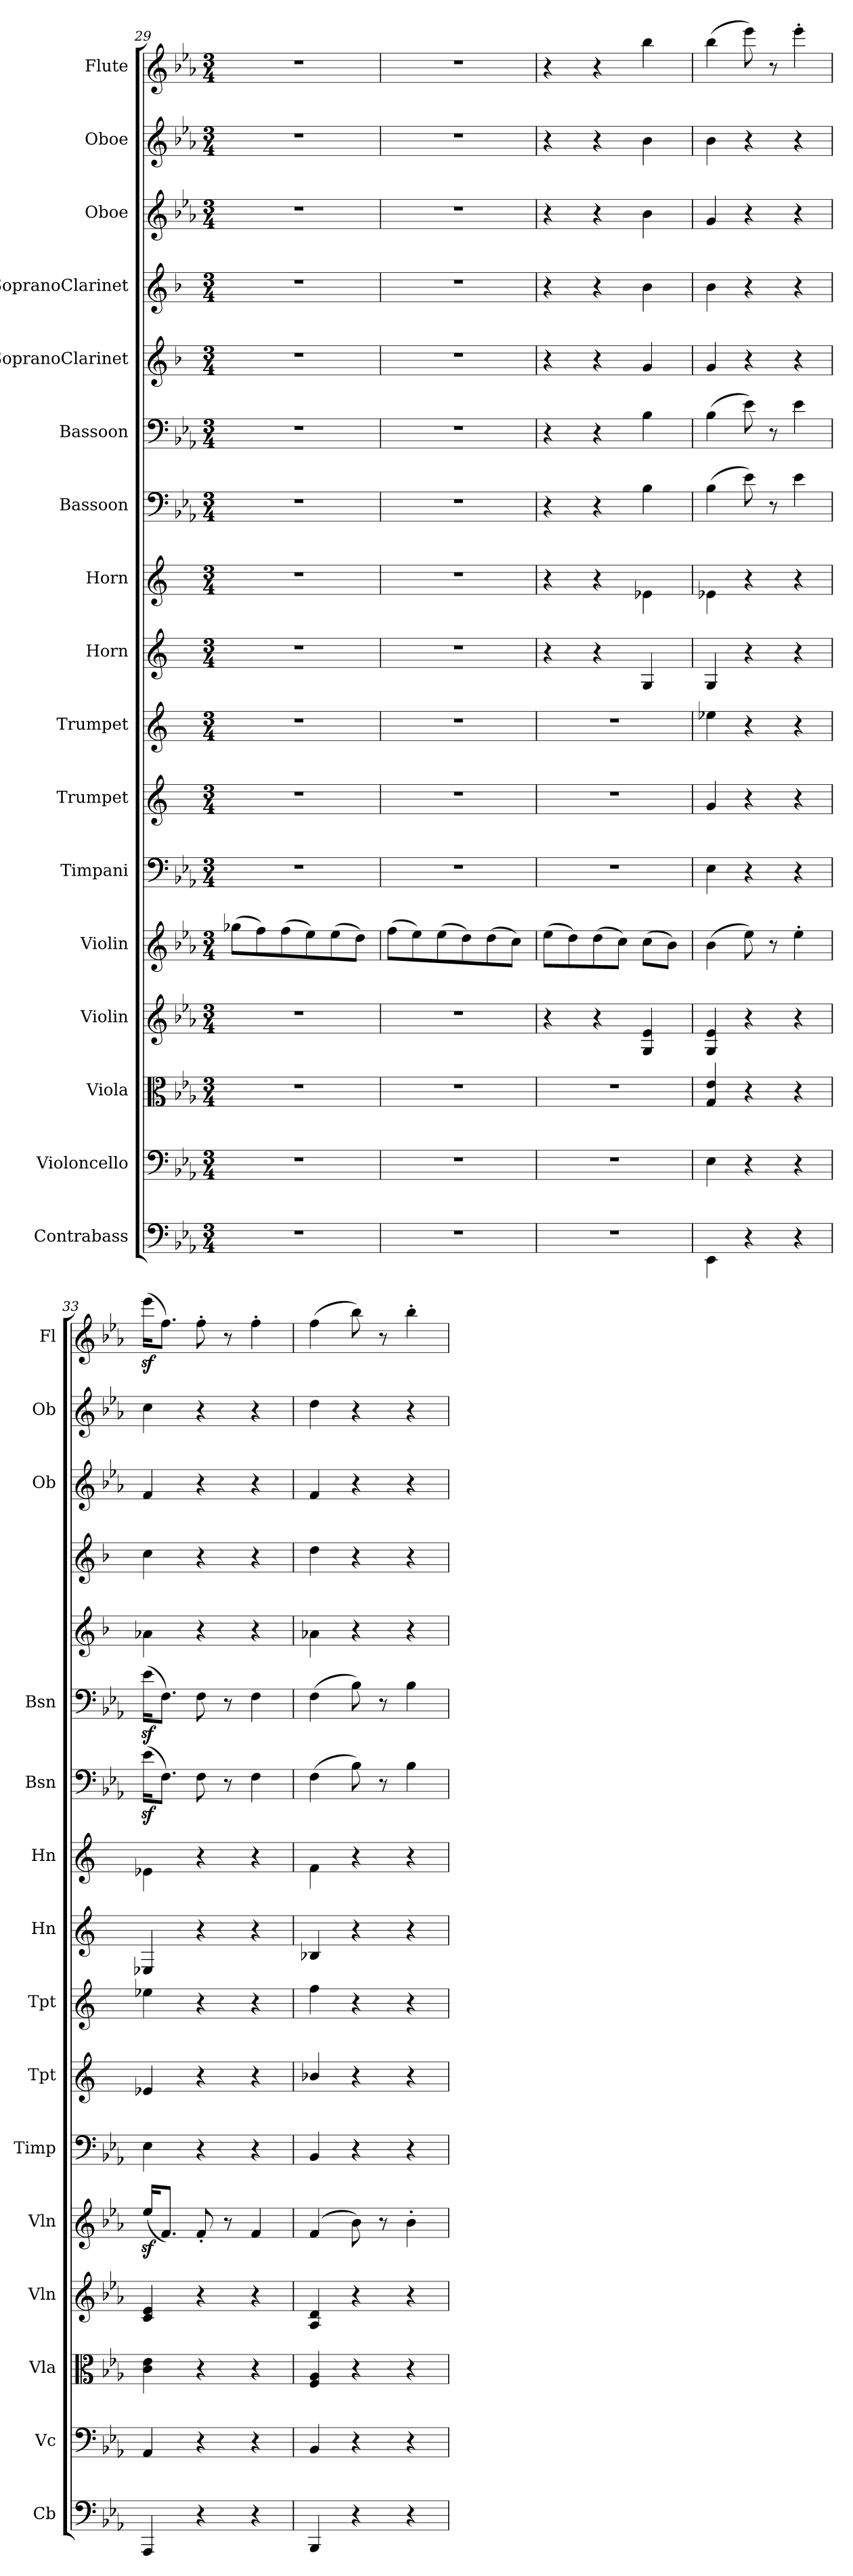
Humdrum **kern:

**kern	**kern	**kern	**kern	**kern	**kern	**kern	**kern	**kern	**kern	**kern	**kern	**kern	**kern	**kern	**kern	**kern
*part17	*part16	*part15	*part14	*part13	*part12	*part11	*part10	*part9	*part8	*part7	*part6	*part5	*part4	*part3	*part2	*part1
*staff17	*staff16	*staff15	*staff14	*staff13	*staff12	*staff11	*staff10	*staff9	*staff8	*staff7	*staff6	*staff5	*staff4	*staff3	*staff2	*staff1
*I"Contrabass	*I"Violoncello	*I"Viola	*I"Violin	*I"Violin	*I"Timpani	*I"Trumpet	*I"Trumpet	*I"Horn	*I"Horn	*I"Bassoon	*I"Bassoon	*I"SopranoClarinet	*I"SopranoClarinet	*I"Oboe	*I"Oboe	*I"Flute
*I'Cb	*I'Vc	*I'Vla	*I'Vln	*I'Vln	*I'Timp	*I'Tpt	*I'Tpt	*I'Hn	*I'Hn	*I'Bsn	*I'Bsn	*	*	*I'Ob	*I'Ob	*I'Fl
*clefF4	*clefF4	*clefC3	*clefG2	*clefG2	*clefF4	*clefG2	*clefG2	*clefG2	*clefG2	*clefF4	*clefF4	*clefG2	*clefG2	*clefG2	*clefG2	*clefG2
*k[b-e-a-]	*k[b-e-a-]	*k[b-e-a-]	*k[b-e-a-]	*k[b-e-a-]	*k[b-e-a-]	*k[]	*k[]	*k[]	*k[]	*k[b-e-a-]	*k[b-e-a-]	*k[b-]	*k[b-]	*k[b-e-a-]	*k[b-e-a-]	*k[b-e-a-]
*M3/4	*M3/4	*M3/4	*M3/4	*M3/4	*M3/4	*M3/4	*M3/4	*M3/4	*M3/4	*M3/4	*M3/4	*M3/4	*M3/4	*M3/4	*M3/4	*M3/4
=29	=29	=29	=29	=29	=29	=29	=29	=29	=29	=29	=29	=29	=29	=29	=29	=29
2.r	2.r	2.r	2.r	(8gg-X\L	2.r	2.r	2.r	2.r	2.r	2.r	2.r	2.r	2.r	2.r	2.r	2.r
.	.	.	.	8ff\)	.	.	.	.	.	.	.	.	.	.	.	.
.	.	.	.	(8ff\	.	.	.	.	.	.	.	.	.	.	.	.
.	.	.	.	8ee-\)	.	.	.	.	.	.	.	.	.	.	.	.
.	.	.	.	(8ee-\	.	.	.	.	.	.	.	.	.	.	.	.
.	.	.	.	8dd\J)	.	.	.	.	.	.	.	.	.	.	.	.
=30	=30	=30	=30	=30	=30	=30	=30	=30	=30	=30	=30	=30	=30	=30	=30	=30
2.r	2.r	2.r	2.r	(8ff\L	2.r	2.r	2.r	2.r	2.r	2.r	2.r	2.r	2.r	2.r	2.r	2.r
.	.	.	.	8ee-\)	.	.	.	.	.	.	.	.	.	.	.	.
.	.	.	.	(8ee-\	.	.	.	.	.	.	.	.	.	.	.	.
.	.	.	.	8dd\)	.	.	.	.	.	.	.	.	.	.	.	.
.	.	.	.	(8dd\	.	.	.	.	.	.	.	.	.	.	.	.
.	.	.	.	8cc\J)	.	.	.	.	.	.	.	.	.	.	.	.
=31	=31	=31	=31	=31	=31	=31	=31	=31	=31	=31	=31	=31	=31	=31	=31	=31
2.r	2.r	2.r	4r	(8ee-\L	2.r	2.r	2.r	4r	4r	4r	4r	4r	4r	4r	4r	4r
.	.	.	.	8dd\)	.	.	.	.	.	.	.	.	.	.	.	.
.	.	.	4r	(8dd\	.	.	.	4r	4r	4r	4r	4r	4r	4r	4r	4r
.	.	.	.	8cc\J)	.	.	.	.	.	.	.	.	.	.	.	.
.	.	.	4G/ 4e-/	(8cc\L	.	.	.	4G/	4e-X\	4B-\	4B-\	4g/	4b-\	4b-\	4b-\	4bb-\
.	.	.	.	8b-\J)	.	.	.	.	.	.	.	.	.	.	.	.
=32	=32	=32	=32	=32	=32	=32	=32	=32	=32	=32	=32	=32	=32	=32	=32	=32
4EE-\	4E-\	4G/ 4e-/	4G/ 4e-/	(4b-\	4E-\	4g/	4ee-X\	4G/	4e-X\	(4B-\	(4B-\	4g/	4b-\	4g/	4b-\	(4bb-\
4r	4r	4r	4r	8ee-\)	4r	4r	4r	4r	4r	8e-\)	8e-\)	4r	4r	4r	4r	8eee-\)
.	.	.	.	8r	.	.	.	.	.	8r	8r	.	.	.	.	8r
4r	4r	4r	4r	4ee-'\	4r	4r	4r	4r	4r	4e-\	4e-\	4r	4r	4r	4r	4eee-'\
=33	=33	=33	=33	=33	=33	=33	=33	=33	=33	=33	=33	=33	=33	=33	=33	=33
4AAA-/	4AA-/	4c\ 4e-\	4c/ 4e-/	(16ee-z/KL	4E-\	4e-X/	4ee-X\	4E-X/	4e-X\	(16e-z\KL	(16e-z\KL	4a-X\	4cc\	4f/	4cc\	(16eee-z\KL
.	.	.	.	8.f/J)	.	.	.	.	.	8.F\J)	8.F\J)	.	.	.	.	8.ff\J)
4r	4r	4r	4r	8f'/	4r	4r	4r	4r	4r	8F\	8F\	4r	4r	4r	4r	8ff'\
.	.	.	.	8r	.	.	.	.	.	8r	8r	.	.	.	.	8r
4r	4r	4r	4r	4f/	4r	4r	4r	4r	4r	4F\	4F\	4r	4r	4r	4r	4ff'\
=34	=34	=34	=34	=34	=34	=34	=34	=34	=34	=34	=34	=34	=34	=34	=34	=34
4BBB-/	4BB-/	4F/ 4A-/	4A-/ 4d/	(4f/	4BB-/	4b-X/	4ff\	4B-X/	4f\	(4F\	(4F\	4a-X\	4dd\	4f/	4dd\	(4ff\
4r	4r	4r	4r	8b-\)	4r	4r	4r	4r	4r	8B-\)	8B-\)	4r	4r	4r	4r	8bb-\)
.	.	.	.	8r	.	.	.	.	.	8r	8r	.	.	.	.	8r
4r	4r	4r	4r	4b-'\	4r	4r	4r	4r	4r	4B-\	4B-\	4r	4r	4r	4r	4bb-'\
=	=	=	=	=	=	=	=	=	=	=	=	=	=	=	=	=
*-	*-	*-	*-	*-	*-	*-	*-	*-	*-	*-	*-	*-	*-	*-	*-	*-
